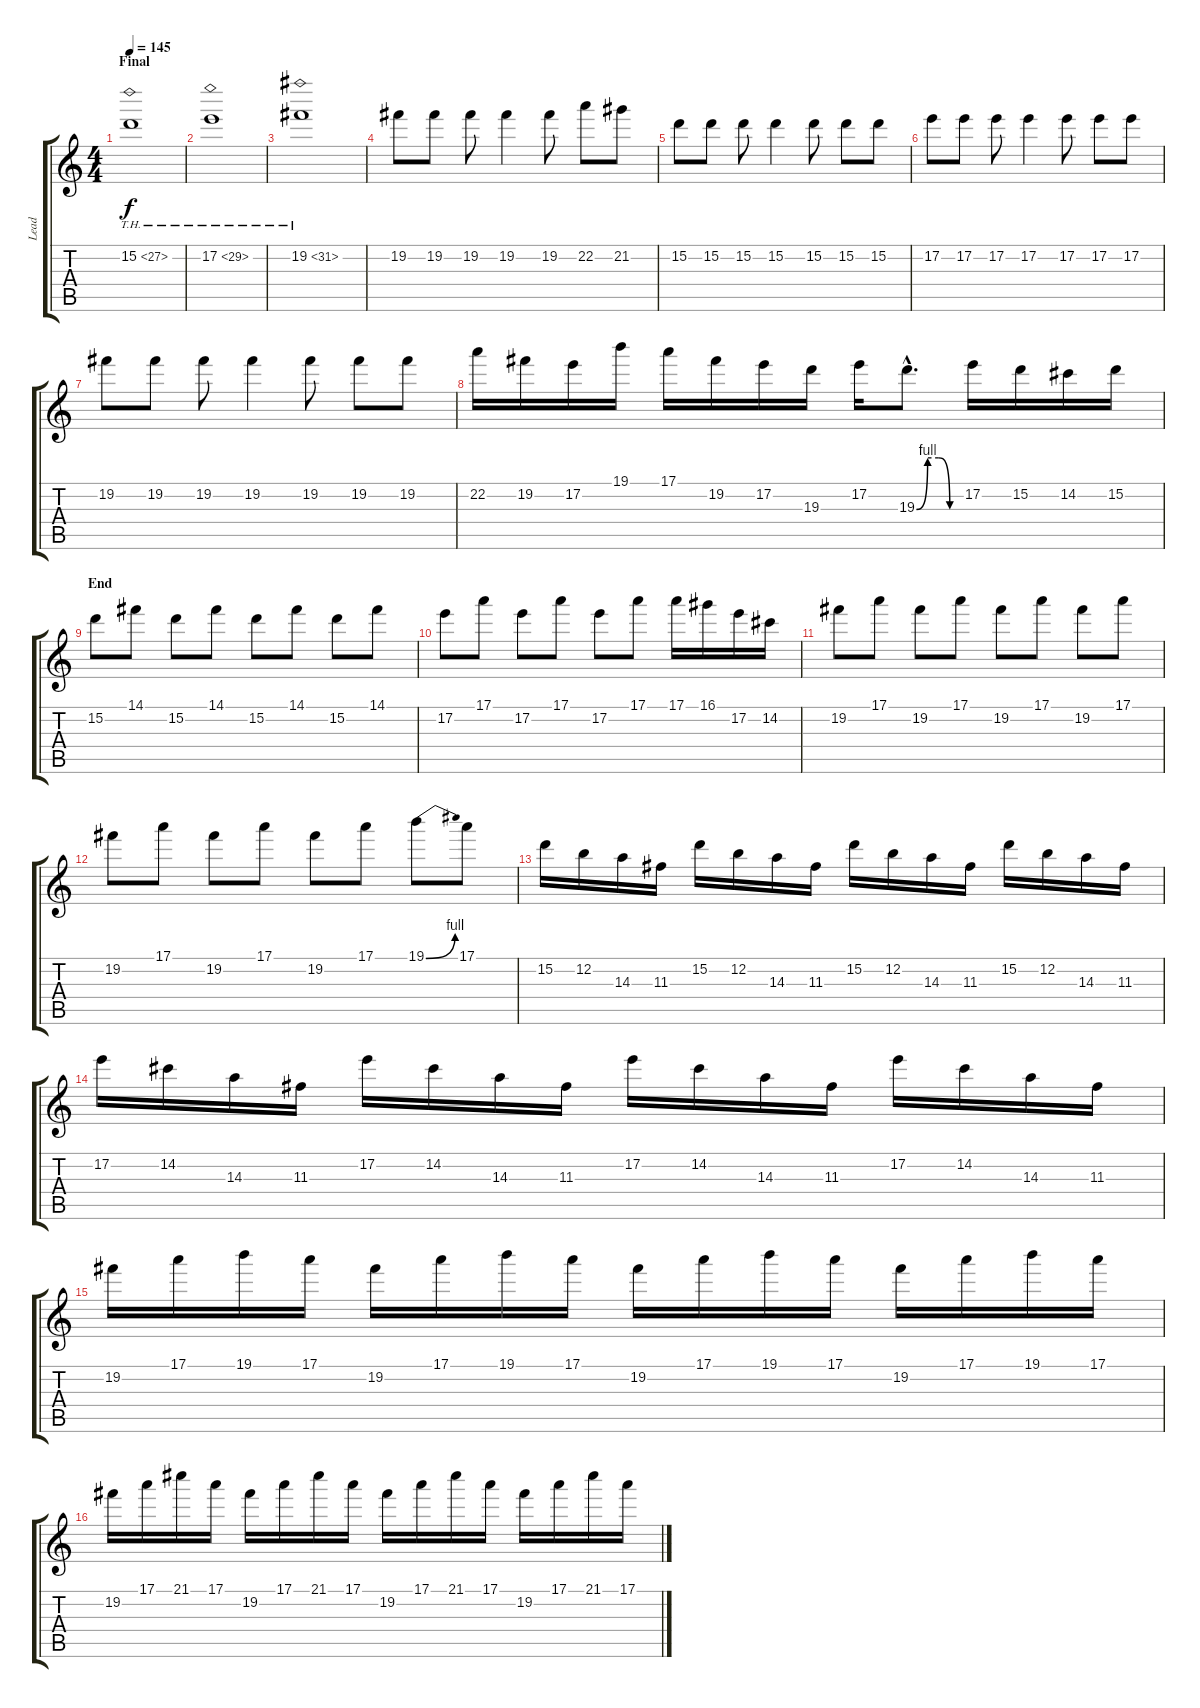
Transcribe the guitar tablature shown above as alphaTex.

\track ("Lead" "Lead") {instrument overdrivenguitar}
\staff {score tabs}
\tuning (E4 B3 G3 D3 A2 E2) {hide}
\ts (4 4)
\section ("" "Final")
\tempo 145
\clef g2
\ks c
15.2{th 12}.1{dy f} |
17.2{th 12}.1 |
19.2{th 12}.1 |
19.2.8{volume 16} 19.2.8 19.2.8 19.2.4 19.2.8 22.2.8 21.2.8 |
15.2.8 15.2.8 15.2.8 15.2.4 15.2.8 15.2.8 15.2.8 |
17.2.8 17.2.8 17.2.8 17.2.4 17.2.8 17.2.8 17.2.8 |
19.2.8 19.2.8 19.2.8 19.2.4 19.2.8 19.2.8 19.2.8 |
22.2.16 19.2.16 17.2.16 19.1.16 17.1.16 19.2.16 17.2.16 19.3.16 17.2.16 19.3{be (custom 0 0 15 4 30 4 45 0 60 0) hac}.8{d} 17.2.16 15.2.16 14.2.16 15.2.16 |
\section ("" "End")
15.2.8 14.1.8 15.2.8 14.1.8 15.2.8 14.1.8 15.2.8 14.1.8 |
17.2.8 17.1.8 17.2.8 17.1.8 17.2.8 17.1.8 17.1.16 16.1.16 17.2.16 14.2.16 |
19.2.8 17.1.8 19.2.8 17.1.8 19.2.8 17.1.8 19.2.8 17.1.8 |
19.2.8 17.1.8 19.2.8 17.1.8 19.2.8 17.1.8 19.1{be (bend 0 0 60 4)}.8 17.1.8 |
15.2.16 12.2.16 14.3.16 11.3.16 15.2.16 12.2.16 14.3.16 11.3.16 15.2.16 12.2.16 14.3.16 11.3.16 15.2.16 12.2.16 14.3.16 11.3.16 |
17.2.16 14.2.16 14.3.16 11.3.16 17.2.16 14.2.16 14.3.16 11.3.16 17.2.16 14.2.16 14.3.16 11.3.16 17.2.16 14.2.16 14.3.16 11.3.16 |
19.2.16 17.1.16 19.1.16 17.1.16 19.2.16 17.1.16 19.1.16 17.1.16 19.2.16 17.1.16 19.1.16 17.1.16 19.2.16 17.1.16 19.1.16 17.1.16 |
19.2.16 17.1.16 21.1.16 17.1.16 19.2.16 17.1.16 21.1.16 17.1.16 19.2.16 17.1.16 21.1.16 17.1.16 19.2.16 17.1.16 21.1.16 17.1.16
